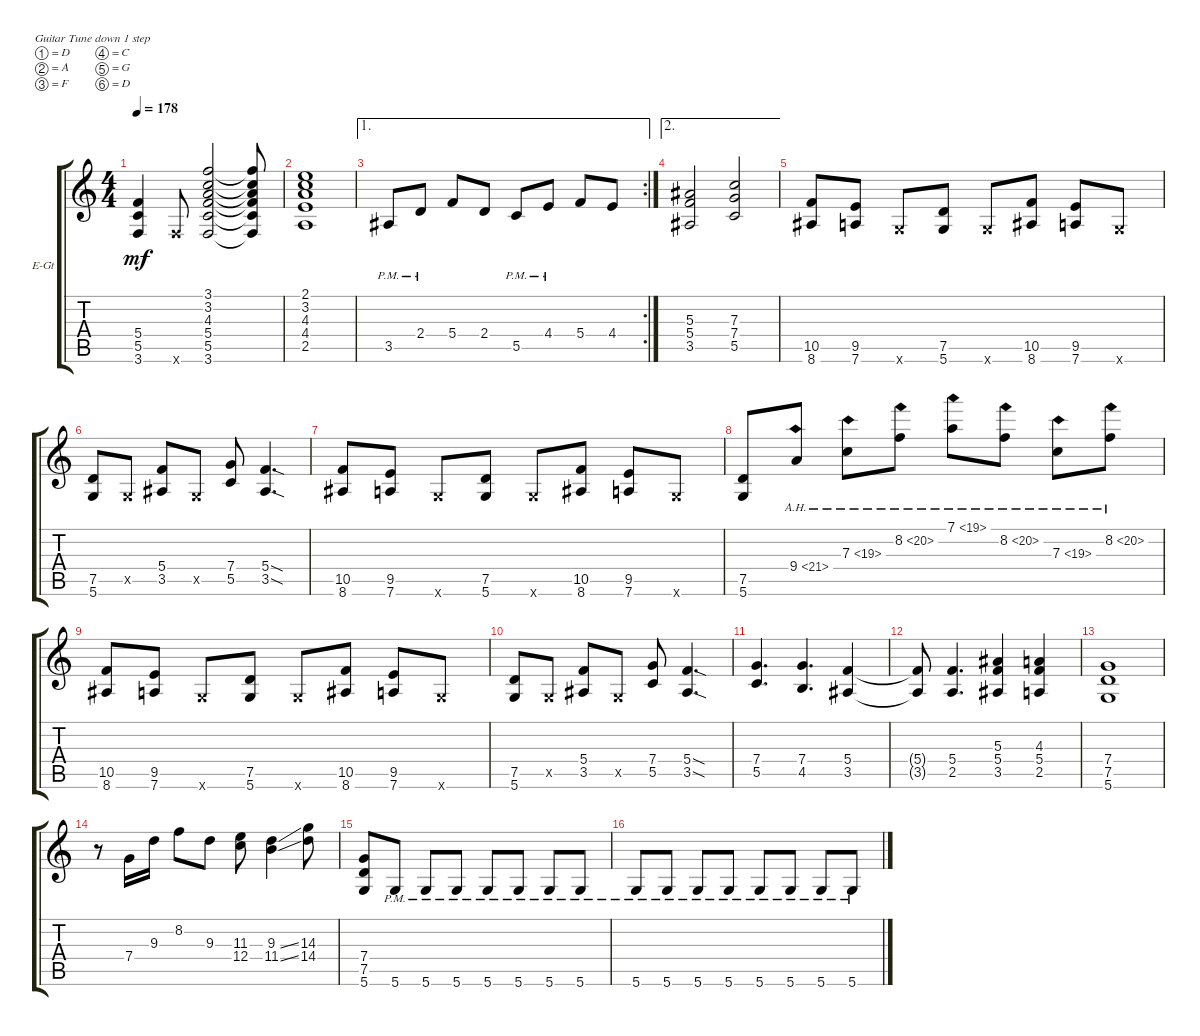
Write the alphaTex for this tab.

\defaultSystemsLayout 4
\bracketExtendMode groupsimilarinstruments
\firstSystemTrackNameOrientation horizontal
\otherSystemsTrackNameOrientation horizontal
\track ("Rithm Guitar 1" "E-Gt") {instrument distortionguitar}
\staff {score tabs}
\tuning (D4 A3 F3 C3 G2 D2)
\ts (4 4)
\tempo 178
\clef g2
\ks c
(3.6 5.5 5.4).4{dy mf} 3.6{x}.8 (3.6 5.5 5.4 4.3 3.2 3.1).2 (3.6{t} 5.5{t} 5.4{t} 4.3{t} 3.2{t} 3.1{t}).8 |
(2.5 4.4 4.3 2.1 3.2).1 |
\ae 1
\rc 2
3.5{pm}.8 2.4{pm}.8 5.4.8 2.4.8 5.5{pm}.8 4.4{pm}.8 5.4.8 4.4.8 |
\ae 2
(3.5 5.4 5.3).2 (5.5 7.4 7.3).2 |
(10.5 8.6).8 (7.6 9.5).8 5.6{x}.8 (5.6 7.5).8 5.6{x}.8 (8.6 10.5).8 (7.6 9.5).8 5.6{x}.8 |
(5.6 7.5).8 0.5{x}.8 (3.5 5.4).8 0.5{x}.8 (5.5 7.4).8 (3.5{sod} 5.4{sod}).4{d} |
(10.5 8.6).8 (7.6 9.5).8 5.6{x}.8 (5.6 7.5).8 5.6{x}.8 (8.6 10.5).8 (7.6 9.5).8 5.6{x}.8 |
(5.6 7.5).8 9.4{ah 12}.8 7.3{ah 12}.8 8.2{ah 12}.8 7.1{ah 12}.8 8.2{ah 12}.8 7.3{ah 12}.8 8.2{ah 12}.8 |
(10.5 8.6).8 (7.6 9.5).8 5.6{x}.8 (5.6 7.5).8 5.6{x}.8 (8.6 10.5).8 (7.6 9.5).8 5.6{x}.8 |
(5.6 7.5).8 0.5{x}.8 (3.5 5.4).8 0.5{x}.8 (5.5 7.4).8 (3.5{sod} 5.4{sod}).4{d} |
(5.5 7.4).4{d} (4.5 7.4).4{d} (3.5 5.4).4 |
(3.5{t} 5.4{t}).8 (2.5 5.4).4{d} (3.5 5.4 5.3).4 (2.5 5.4 4.3).4 |
(5.6 7.5 7.4).1 |
r.8 7.4.16 9.3.16 8.2.8 9.3.8 (11.3 12.4).8 (11.4{ss} 9.3{ss}).4 (14.3 14.4).8 |
(7.5 7.4 5.6).8 5.6{pm}.8 5.6{pm}.8 5.6{pm}.8 5.6{pm}.8 5.6{pm}.8 5.6{pm}.8 5.6{pm}.8 |
5.6{pm}.8 5.6{pm}.8 5.6{pm}.8 5.6{pm}.8 5.6{pm}.8 5.6{pm}.8 5.6{pm}.8 5.6{pm}.8
